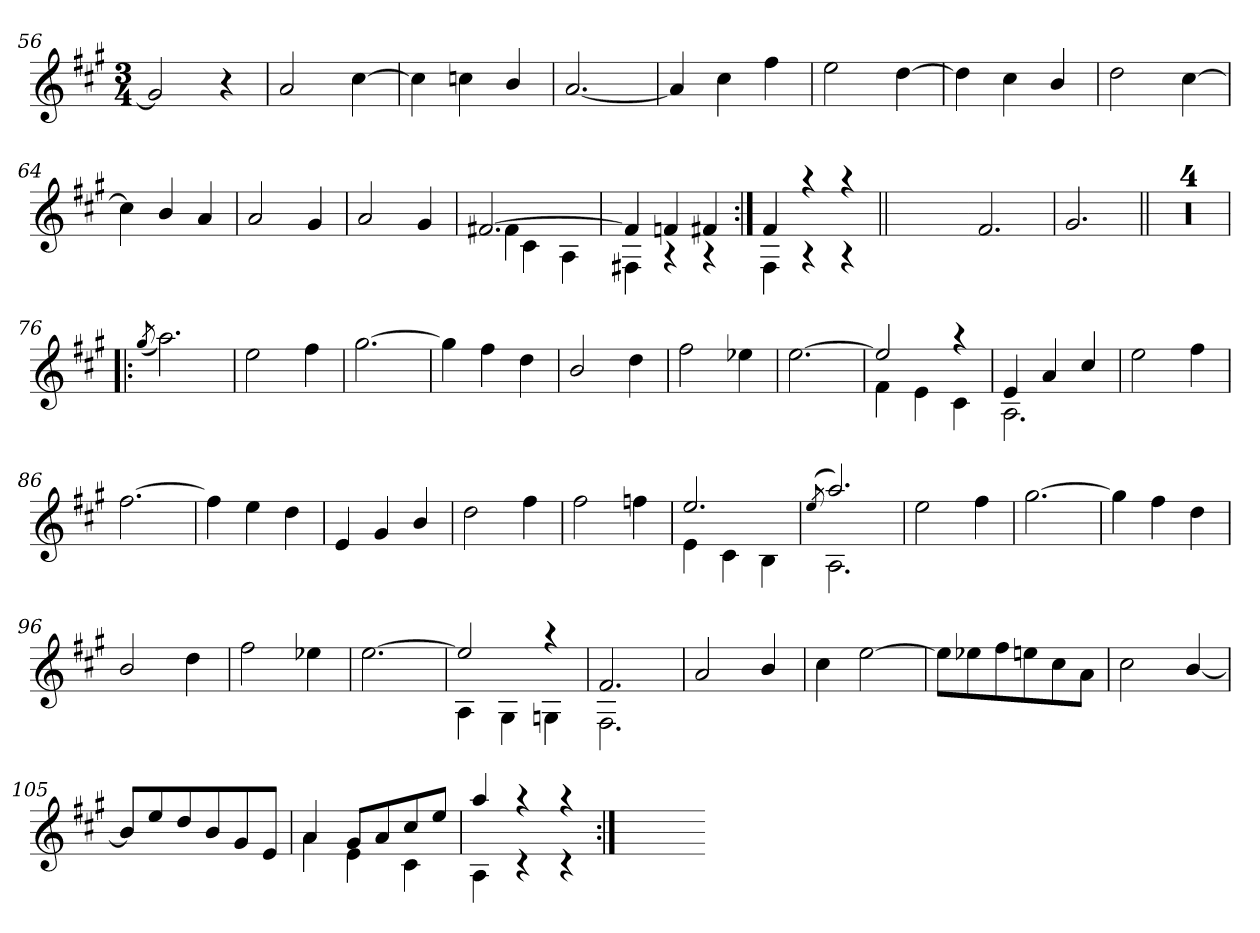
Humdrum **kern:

**kern
*part1
*staff1
*clefG2
*k[f#c#g#]
*A:
*M3/4
=56
2g#/]
4r
=57
2a/
[4cc#\
=58
4cc#\]
4ccn\
4b/
!!LO:LB:g=z
=59
[2.a/
=60
4a/]
4cc#\
4ff#\
=61
2ee\
[4dd\
=62
4dd\]
4cc#\
4b/
=63
2dd\
[4cc#\
=64
4cc#\]
4b/
4a/
!!LO:LB:g=z
=65
2a/
4g#/
=66
2a/
4g#/
=67
*^
[>2.f#X/	4f#\
.	4c#\
.	4A\
=68	=68
4f#/]	4F#X\
4fn/	4rG
4f#X/	4rG
=69:|!	=69:|!
4f#/	4F#\
4raa	4rG
4raa	4rG
*v	*v
=69X691||
2.ryy
!!LO:LB:g=z
=70-
2.f#/
=71
2.g#/
=72||
2.ryy
=73
2.ryy
=74
2.ryy
=75
2.ryy
!!LO:LB:g=z
=76!|:
(<8qgg#/
2.aa\)
=77
2ee\
4ff#\
=78
[2.gg#\
=79
4gg#\]
4ff#\
4dd\
=80
2b/
4dd\
=81
2ff#\
4ee-X\
!!LO:LB:g=z
=82
[2.ee\
=83
*^
2ee/]	4f#\
.	4e\
4raa	4c#\
=84	=84
4e/	2.A\
4a/	.
4cc#/	.
*v	*v
=85
2ee\
4ff#\
=86
[2.ff#\
=87
4ff#\]
4ee\
4dd\
!!LO:LB:g=z
=88
4e/
4g#/
4b/
=89
2dd\
4ff#\
=90
2ff#\
4ffn\
=91
*^
2.ee/	4e\
.	4c#\
.	4B\
=92	=92
(<8qee/	.
2.aa/)	2.A\
*v	*v
=93
2ee\
4ff#\
!!LO:LB:g=z
=94
[2.gg#\
=95
4gg#\]
4ff#\
4dd\
=96
2b/
4dd\
=97
2ff#\
4ee-X\
=98
[2.ee\
!!LO:LB:g=z
=99
*^
2ee/]	4A\
.	4G#\
4raa	4Gn\
=100	=100
2.f#/	2.F#\
*v	*v
=101
2a/
4b/
=102
4cc#\
[2ee\
=103
8ee\L]
8ee-X\
8ff#\
8een\
8cc#\
8a\J
=104
2cc#\
[4b/
!!LO:LB:g=z
=105
8b/L]
8ee/
8dd/
8b/
8g#/
8e/J
=106
*^
4a/	4a\
8g#/L	4e\
8a/	.
8cc#/	4c#\
8ee/J	.
=107	=107
4aa/	4A\
4raa	4rc
4raa	4rc
*v	*v
=108:|!
2.ryy
=-
*-
